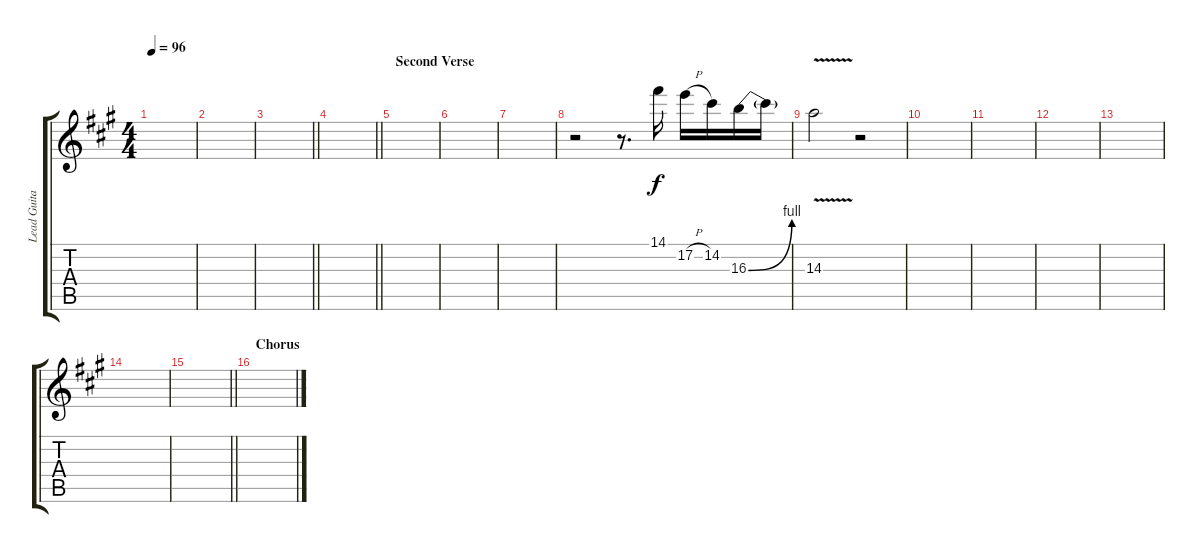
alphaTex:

\track ("Lead Guitar" "Lead Guita") {instrument distortionguitar}
\staff {score tabs}
\tuning (E4 B3 G3 D3 A2 E2) {hide}
\ts (4 4)
\tempo 96
\clef g2
\ks a
|
|
\barLineRight lightlight
|
\section ("" "")
\barLineRight lightlight
|
\section ("" "Second Verse")
|
|
|
r.2 r.8{d} 14.1.16 17.2{h}.16 14.2.16 16.3{be (bend 0 0 60 4)}.16 16.3{t}.16 |
14.3{v}.2 r.2 |
|
|
|
|
|
\barLineRight lightlight
|
\section ("" "Chorus")
